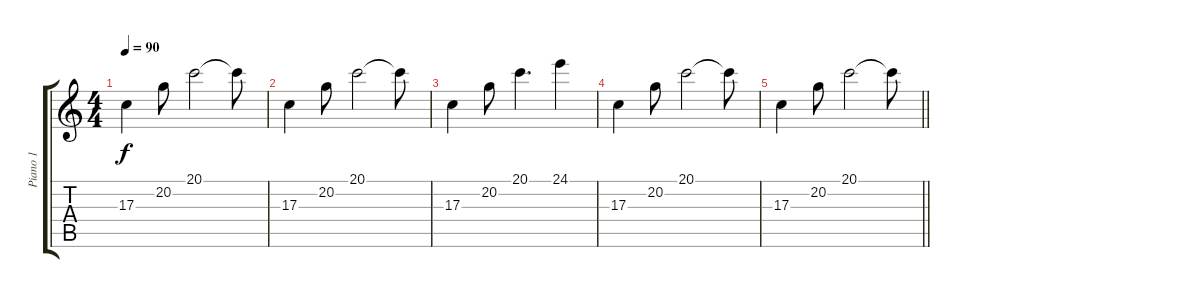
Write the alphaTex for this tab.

\track ("Piano 1" "Piano 1") {instrument acousticgrandpiano}
\staff {score tabs}
\tuning (E4 B3 G3 D3 A2 E2) {hide}
\ts (4 4)
\tempo 90
\clef g2
\ks c
17.3.4{dy f} 20.2.8 20.1.2 20.1{t}.8 |
17.3.4 20.2.8 20.1.2 20.1{t}.8 |
17.3.4 20.2.8 20.1.4{d} 24.1.4 |
17.3.4 20.2.8 20.1.2 20.1{t}.8 |
\barLineRight lightlight
17.3.4 20.2.8 20.1.2 20.1{t}.8
